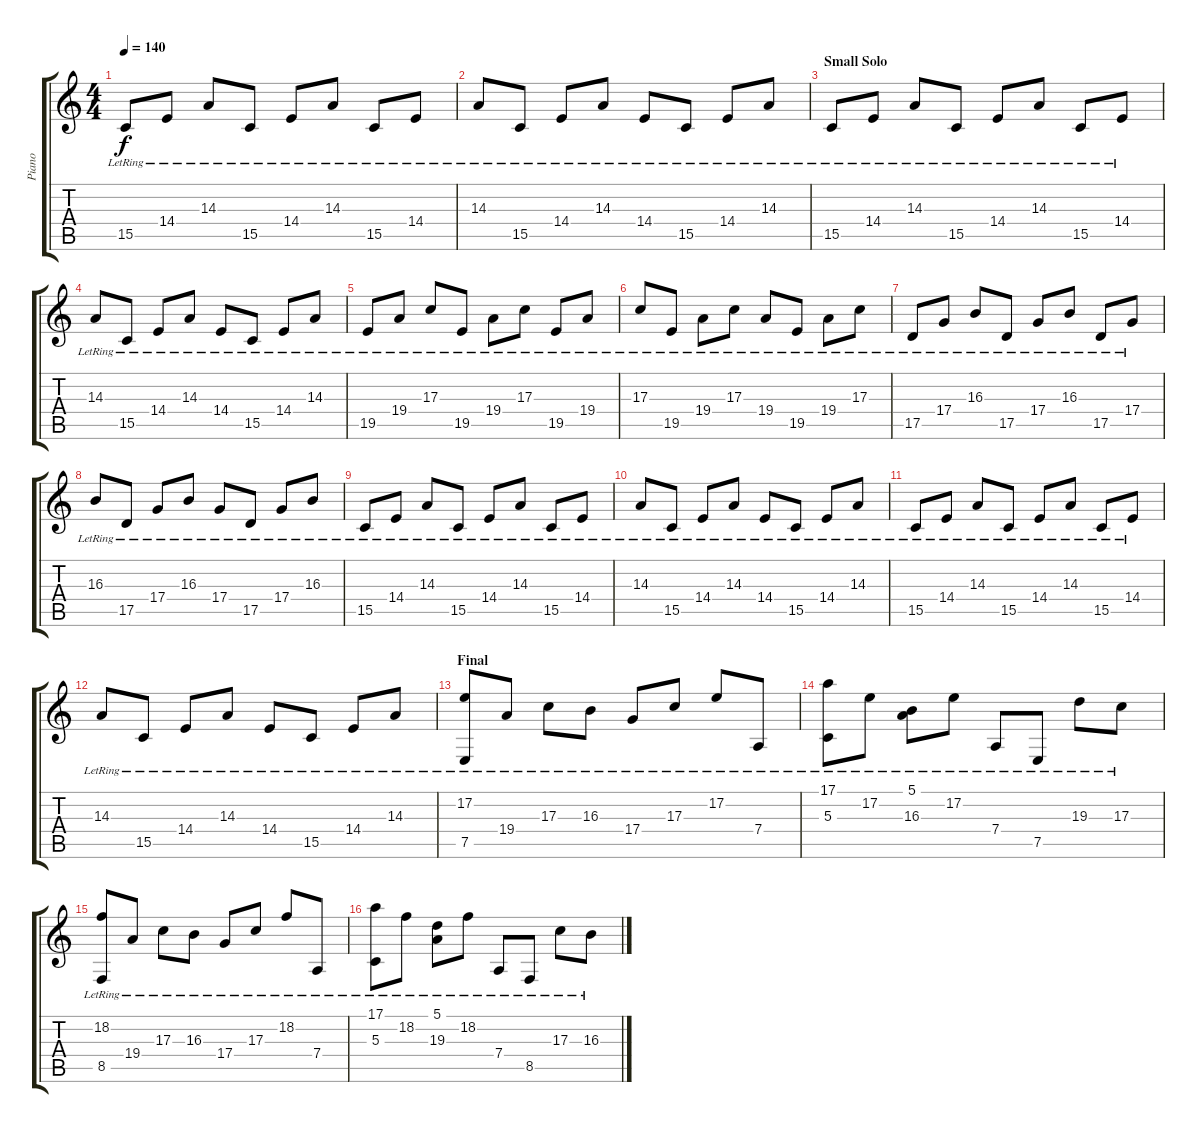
\track ("Piano" "Piano") {instrument acousticgrandpiano}
\staff {score tabs}
\tuning (E4 B3 G3 D3 A2 D2) {hide}
\ts (4 4)
\tempo 140
\clef g2
\ks c
15.5{lr}.8{dy f} 14.4{lr}.8 14.3{lr}.8 15.5{lr}.8 14.4{lr}.8 14.3{lr}.8 15.5{lr}.8 14.4{lr}.8 |
14.3{lr}.8 15.5{lr}.8 14.4{lr}.8 14.3{lr}.8 14.4{lr}.8 15.5{lr}.8 14.4{lr}.8 14.3{lr}.8 |
\section ("" "Small Solo")
15.5{lr}.8 14.4{lr}.8 14.3{lr}.8 15.5{lr}.8 14.4{lr}.8 14.3{lr}.8 15.5{lr}.8 14.4{lr}.8 |
14.3{lr}.8 15.5{lr}.8 14.4{lr}.8 14.3{lr}.8 14.4{lr}.8 15.5{lr}.8 14.4{lr}.8 14.3{lr}.8 |
19.5{lr}.8 19.4{lr}.8 17.3{lr}.8 19.5{lr}.8 19.4{lr}.8 17.3{lr}.8 19.5{lr}.8 19.4{lr}.8 |
17.3{lr}.8 19.5{lr}.8 19.4{lr}.8 17.3{lr}.8 19.4{lr}.8 19.5{lr}.8 19.4{lr}.8 17.3{lr}.8 |
17.5{lr}.8 17.4{lr}.8 16.3{lr}.8 17.5{lr}.8 17.4{lr}.8 16.3{lr}.8 17.5{lr}.8 17.4{lr}.8 |
16.3{lr}.8 17.5{lr}.8 17.4{lr}.8 16.3{lr}.8 17.4{lr}.8 17.5{lr}.8 17.4{lr}.8 16.3{lr}.8 |
15.5{lr}.8 14.4{lr}.8 14.3{lr}.8 15.5{lr}.8 14.4{lr}.8 14.3{lr}.8 15.5{lr}.8 14.4{lr}.8 |
14.3{lr}.8 15.5{lr}.8 14.4{lr}.8 14.3{lr}.8 14.4{lr}.8 15.5{lr}.8 14.4{lr}.8 14.3{lr}.8 |
15.5{lr}.8 14.4{lr}.8 14.3{lr}.8 15.5{lr}.8 14.4{lr}.8 14.3{lr}.8 15.5{lr}.8 14.4{lr}.8 |
14.3{lr}.8 15.5{lr}.8 14.4{lr}.8 14.3{lr}.8 14.4{lr}.8 15.5{lr}.8 14.4{lr}.8 14.3{lr}.8 |
\section ("" "Final")
(17.2{lr} 7.5{lr}).8{volume 14 balance 8} 19.4{lr}.8 17.3{lr}.8 16.3{lr}.8 17.4{lr}.8 17.3{lr}.8 17.2{lr}.8 7.4{lr}.8 |
(17.1{lr} 5.3{lr}).8 17.2{lr}.8 (5.1{lr} 16.3{lr}).8 17.2{lr}.8 7.4{lr}.8 7.5{lr}.8 19.3{lr}.8 17.3{lr}.8 |
(18.2{lr} 8.5{lr}).8 19.4{lr}.8 17.3{lr}.8 16.3{lr}.8 17.4{lr}.8 17.3{lr}.8 18.2{lr}.8 7.4{lr}.8 |
(17.1{lr} 5.3{lr}).8 18.2{lr}.8 (5.1{lr} 19.3{lr}).8 18.2{lr}.8 7.4{lr}.8 8.5{lr}.8 17.3{lr}.8 16.3{lr}.8
